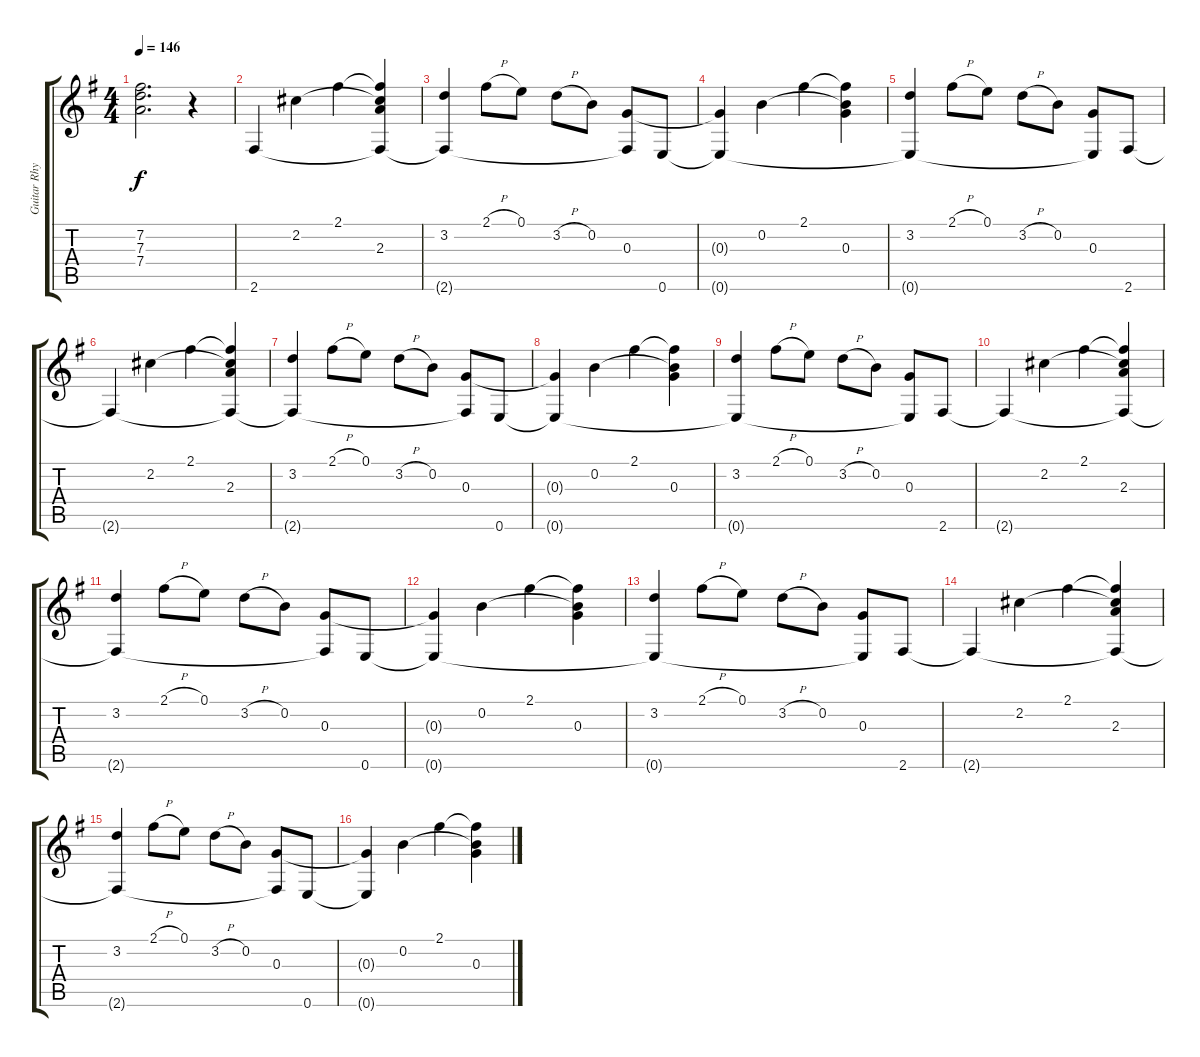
\track ("Guitar Rhythm 4" "Guitar Rhy") {instrument overdrivenguitar}
\staff {score tabs}
\tuning (E4 B3 G3 D3 A2 E2) {hide}
\ts (4 4)
\tempo 146
\clef g2
\ks g
(7.2{t} 7.3{t} 7.4{t}).2{d dy f} r.4 |
2.6.4 2.2.4 2.1.4 (2.1{t} 2.2{t} 2.3 2.6{t}).4 |
(3.2 2.6{t}).4 2.1{h}.8 0.1.8 3.2{h}.8 0.2.8 (0.3 2.6{t}).8 0.6.8 |
(0.3{t} 0.6{t}).4 0.2.4 2.1.4 (2.1{t} 0.2{t} 0.3).4 |
(3.2 0.6{t}).4 2.1{h}.8 0.1.8 3.2{h}.8 0.2.8 (0.3 0.6{t}).8 2.6.8 |
2.6{t}.4 2.2.4 2.1.4 (2.1{t} 2.2{t} 2.3 2.6{t}).4 |
(3.2 2.6{t}).4 2.1{h}.8 0.1.8 3.2{h}.8 0.2.8 (0.3 2.6{t}).8 0.6.8 |
(0.3{t} 0.6{t}).4 0.2.4 2.1.4 (2.1{t} 0.2{t} 0.3).4 |
(3.2 0.6{t}).4 2.1{h}.8 0.1.8 3.2{h}.8 0.2.8 (0.3 0.6{t}).8 2.6.8 |
2.6{t}.4 2.2.4 2.1.4 (2.1{t} 2.2{t} 2.3 2.6{t}).4 |
(3.2 2.6{t}).4 2.1{h}.8 0.1.8 3.2{h}.8 0.2.8 (0.3 2.6{t}).8 0.6.8 |
(0.3{t} 0.6{t}).4 0.2.4 2.1.4 (2.1{t} 0.2{t} 0.3).4 |
(3.2 0.6{t}).4 2.1{h}.8 0.1.8 3.2{h}.8 0.2.8 (0.3 0.6{t}).8 2.6.8 |
2.6{t}.4 2.2.4 2.1.4 (2.1{t} 2.2{t} 2.3 2.6{t}).4 |
(3.2 2.6{t}).4 2.1{h}.8 0.1.8 3.2{h}.8 0.2.8 (0.3 2.6{t}).8 0.6.8 |
(0.3{t} 0.6{t}).4 0.2.4 2.1.4 (2.1{t} 0.2{t} 0.3).4
